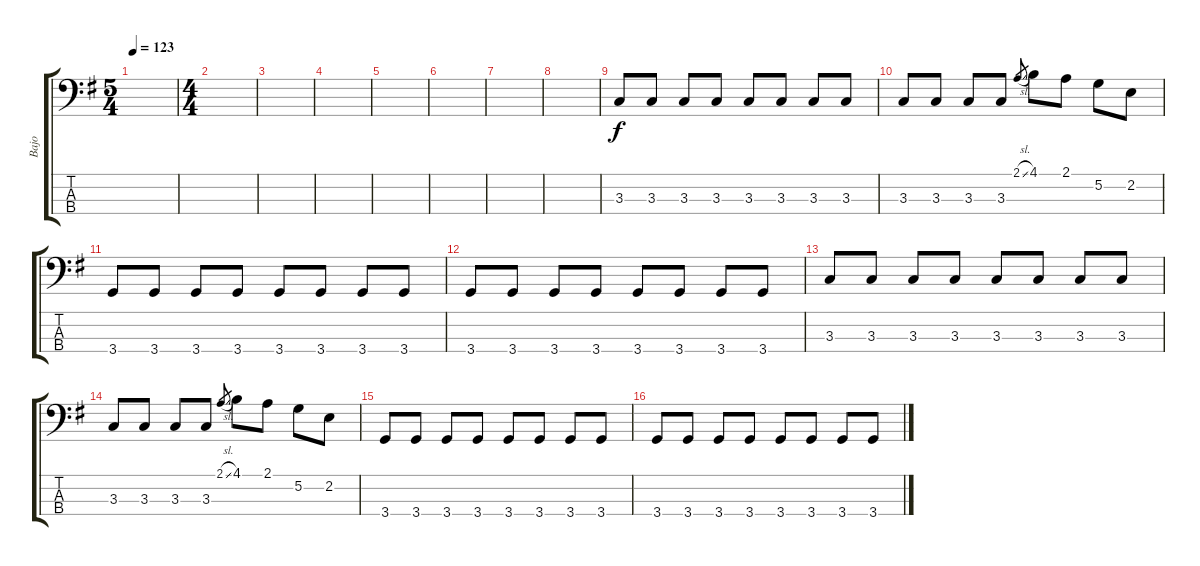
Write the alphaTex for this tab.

\track ("Bajo" "Bajo") {instrument electricbassfinger}
\staff {score tabs}
\tuning (G2 D2 A1 E1) {hide}
\ts (5 4)
\tempo 123
\clef f4
\ks g
|
\ts (4 4)
|
|
|
|
|
|
|
3.3.8 3.3.8 3.3.8 3.3.8 3.3.8 3.3.8 3.3.8 3.3.8 |
3.3.8 3.3.8 3.3.8 3.3.8 2.1{sl}.8{gr} 4.1.8 2.1.8 5.2.8 2.2.8 |
3.4.8 3.4.8 3.4.8 3.4.8 3.4.8 3.4.8 3.4.8 3.4.8 |
3.4.8 3.4.8 3.4.8 3.4.8 3.4.8 3.4.8 3.4.8 3.4.8 |
3.3.8 3.3.8 3.3.8 3.3.8 3.3.8 3.3.8 3.3.8 3.3.8 |
3.3.8 3.3.8 3.3.8 3.3.8 2.1{sl}.8{gr} 4.1.8 2.1.8 5.2.8 2.2.8 |
3.4.8 3.4.8 3.4.8 3.4.8 3.4.8 3.4.8 3.4.8 3.4.8 |
3.4.8 3.4.8 3.4.8 3.4.8 3.4.8 3.4.8 3.4.8 3.4.8
